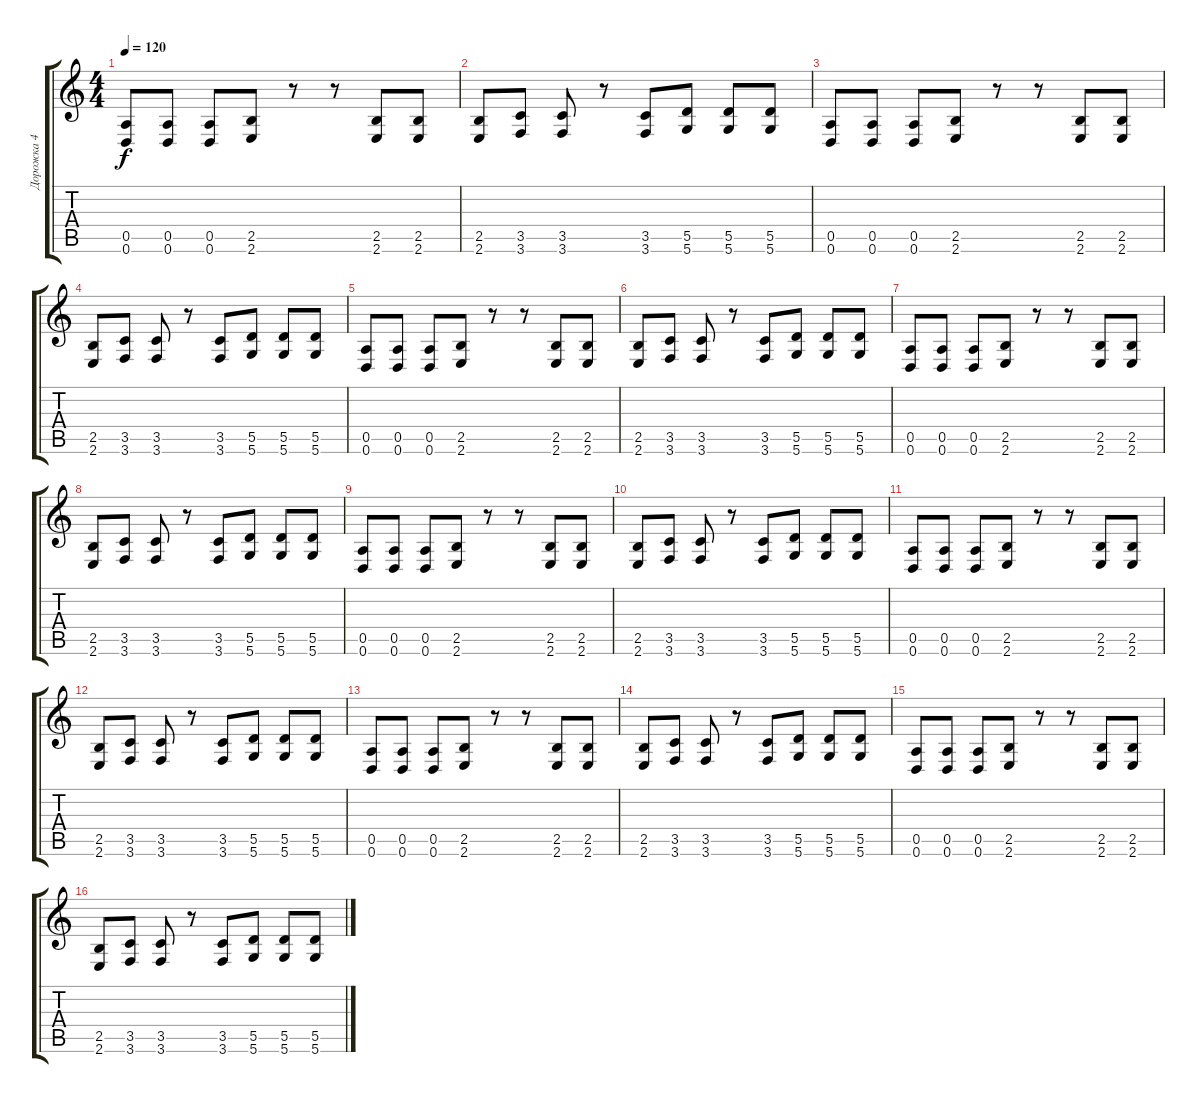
\track ("Дорожка 4" "Дорожка 4") {instrument distortionguitar}
\staff {score tabs}
\tuning (E4 B3 G3 D3 A2 D2) {hide}
\ts (4 4)
\tempo 120
\clef g2
\ks c
(0.5 0.6).8{dy f} (0.5 0.6).8 (0.5 0.6).8 (2.5 2.6).8 r.8 r.8 (2.5 2.6).8 (2.5 2.6).8 |
(2.5 2.6).8 (3.5 3.6).8 (3.5 3.6).8 r.8 (3.5 3.6).8 (5.5 5.6).8 (5.5 5.6).8 (5.5 5.6).8 |
(0.5 0.6).8 (0.5 0.6).8 (0.5 0.6).8 (2.5 2.6).8 r.8 r.8 (2.5 2.6).8 (2.5 2.6).8 |
(2.5 2.6).8 (3.5 3.6).8 (3.5 3.6).8 r.8 (3.5 3.6).8 (5.5 5.6).8 (5.5 5.6).8 (5.5 5.6).8 |
(0.5 0.6).8 (0.5 0.6).8 (0.5 0.6).8 (2.5 2.6).8 r.8 r.8 (2.5 2.6).8 (2.5 2.6).8 |
(2.5 2.6).8 (3.5 3.6).8 (3.5 3.6).8 r.8 (3.5 3.6).8 (5.5 5.6).8 (5.5 5.6).8 (5.5 5.6).8 |
(0.5 0.6).8 (0.5 0.6).8 (0.5 0.6).8 (2.5 2.6).8 r.8 r.8 (2.5 2.6).8 (2.5 2.6).8 |
(2.5 2.6).8 (3.5 3.6).8 (3.5 3.6).8 r.8 (3.5 3.6).8 (5.5 5.6).8 (5.5 5.6).8 (5.5 5.6).8 |
(0.5 0.6).8 (0.5 0.6).8 (0.5 0.6).8 (2.5 2.6).8 r.8 r.8 (2.5 2.6).8 (2.5 2.6).8 |
(2.5 2.6).8 (3.5 3.6).8 (3.5 3.6).8 r.8 (3.5 3.6).8 (5.5 5.6).8 (5.5 5.6).8 (5.5 5.6).8 |
(0.5 0.6).8 (0.5 0.6).8 (0.5 0.6).8 (2.5 2.6).8 r.8 r.8 (2.5 2.6).8 (2.5 2.6).8 |
(2.5 2.6).8 (3.5 3.6).8 (3.5 3.6).8 r.8 (3.5 3.6).8 (5.5 5.6).8 (5.5 5.6).8 (5.5 5.6).8 |
(0.5 0.6).8 (0.5 0.6).8 (0.5 0.6).8 (2.5 2.6).8 r.8 r.8 (2.5 2.6).8 (2.5 2.6).8 |
(2.5 2.6).8 (3.5 3.6).8 (3.5 3.6).8 r.8 (3.5 3.6).8 (5.5 5.6).8 (5.5 5.6).8 (5.5 5.6).8 |
(0.5 0.6).8 (0.5 0.6).8 (0.5 0.6).8 (2.5 2.6).8 r.8 r.8 (2.5 2.6).8 (2.5 2.6).8 |
(2.5 2.6).8 (3.5 3.6).8 (3.5 3.6).8 r.8 (3.5 3.6).8 (5.5 5.6).8 (5.5 5.6).8 (5.5 5.6).8
